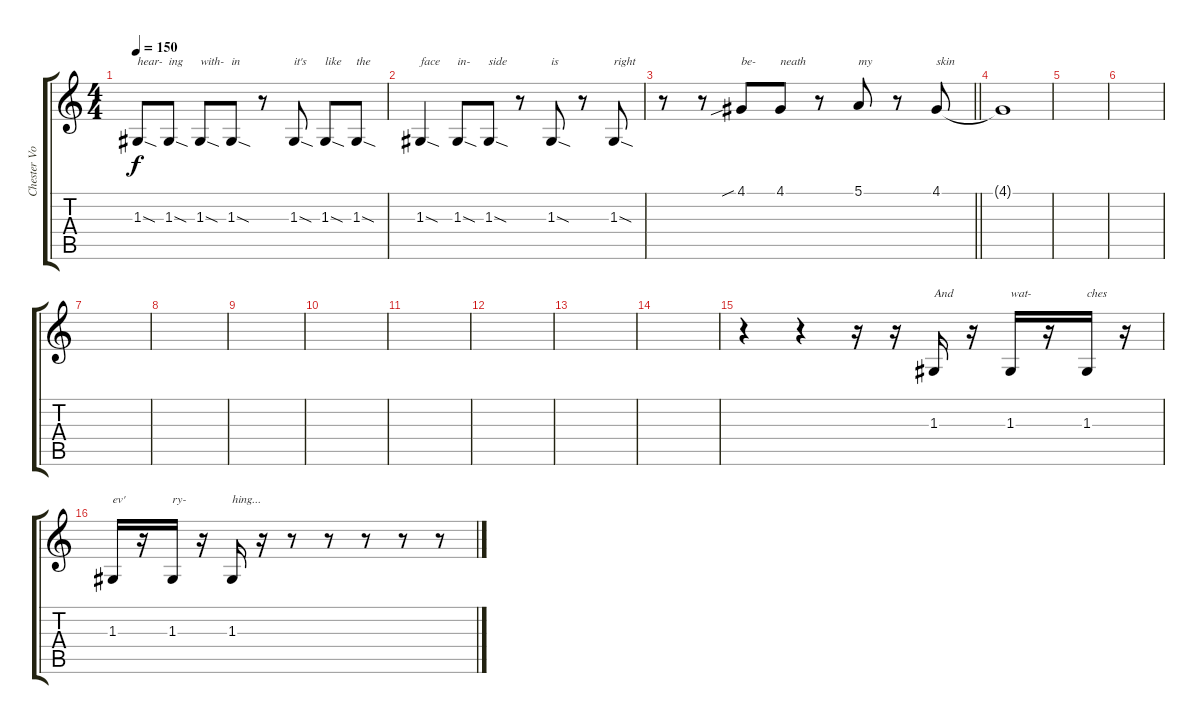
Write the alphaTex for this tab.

\track ("Chester Vocals" "Chester Vo") {instrument harmonica}
\staff {score tabs}
\tuning (E4 B3 G3 D3 A2 E2) {hide}
\ts (4 4)
\tempo 150
\clef g2
\ks c
1.3{sod}.8{txt "hear-" dy f} 1.3{sod}.8{txt "ing"} 1.3{sod}.8{txt "with-"} 1.3{sod}.8{txt "in"} r.8 1.3{sod}.8{txt "it's"} 1.3{sod}.8{txt "like"} 1.3{sod}.8{txt "the"} |
1.3{sod}.4{txt "face"} 1.3{sod}.8{txt "in-"} 1.3{sod}.8{txt "side"} r.8 1.3{sod}.8{txt "is"} r.8 1.3{sod}.8{txt "right"} |
\barLineRight lightlight
r.8 r.8 4.1{sib}.8{txt "be-"} 4.1.8{txt "neath"} r.8 5.1.8{txt "my"} r.8 4.1.8{txt "skin"} |
4.1{t}.1 |
|
|
|
|
|
|
|
|
|
|
r.4 r.4 r.16 r.16 1.3.16{txt "And" instrument guitarfretnoise} r.16 1.3.16{txt "wat-"} r.16 1.3.16{txt "ches"} r.16 |
1.3.16{txt "ev'"} r.16 1.3.16{txt "ry-"} r.16 1.3.16{txt "hing..."} r.16 r.8 r.8 r.8 r.8 r.8
